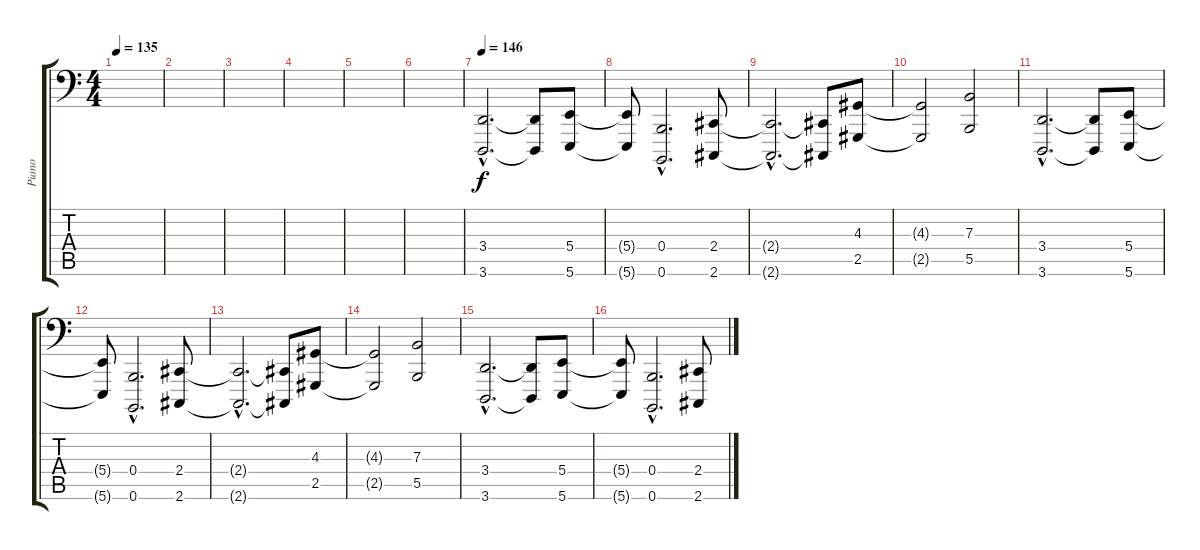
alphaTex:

\track ("Piano" "Piano") {instrument brightacousticpiano}
\staff {score tabs}
\tuning (Db3 Ab2 E2 B1 Gb1 B0) {hide}
\ts (4 4)
\tempo 135
\clef f4
\ks c
|
|
|
|
|
|
\tempo 146
(3.4{hac} 3.6{hac}).2{d} (3.4{t} 3.6{t}).8 (5.4 5.6).8 |
(5.4{t} 5.6{t}).8 (0.4{hac} 0.6{hac}).2{d} (2.4 2.6).8 |
(2.4{hac t} 2.6{hac t}).2{d} (2.4{t} 2.6{t}).8 (4.3 2.5).8 |
(4.3{t} 2.5{t}).2 (7.3 5.5).2 |
(3.4{hac} 3.6{hac}).2{d} (3.4{t} 3.6{t}).8 (5.4 5.6).8 |
(5.4{t} 5.6{t}).8 (0.4{hac} 0.6{hac}).2{d} (2.4 2.6).8 |
(2.4{hac t} 2.6{hac t}).2{d} (2.4{t} 2.6{t}).8 (4.3 2.5).8 |
(4.3{t} 2.5{t}).2 (7.3 5.5).2 |
(3.4{hac} 3.6{hac}).2{d} (3.4{t} 3.6{t}).8 (5.4 5.6).8 |
(5.4{t} 5.6{t}).8 (0.4{hac} 0.6{hac}).2{d} (2.4 2.6).8
